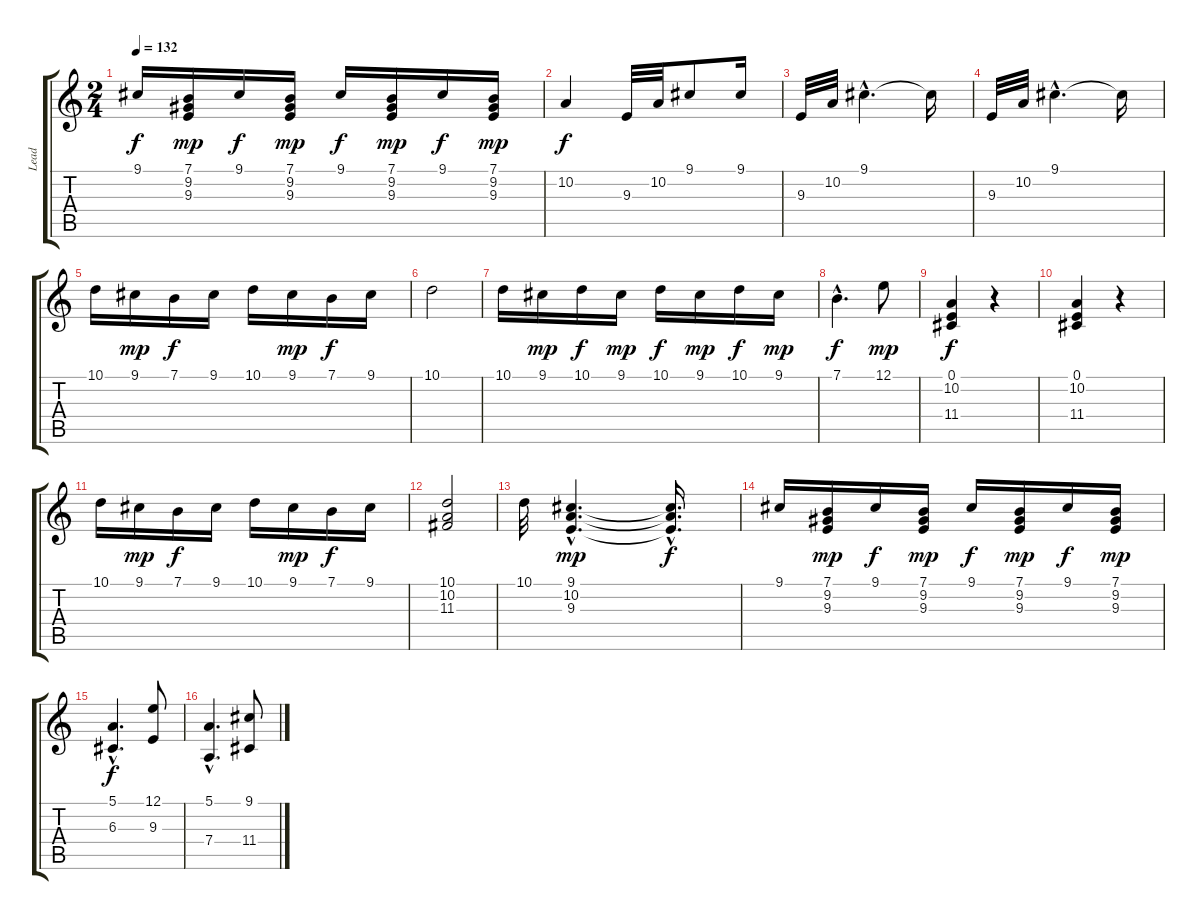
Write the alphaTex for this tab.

\track ("Lead" "Lead") {instrument acousticgrandpiano}
\staff {score tabs}
\tuning (E4 B3 G3 D3 A2 E2) {hide}
\ts (2 4)
\tempo 132
\clef g2
\ks c
9.1.16{dy f} (7.1 9.2 9.3).16{dy mp} 9.1.16{dy f} (7.1 9.2 9.3).16{dy mp} 9.1.16{dy f} (7.1 9.2 9.3).16{dy mp} 9.1.16{dy f} (7.1 9.2 9.3).16{dy mp} |
10.2.4{dy f} 9.3.32 10.2.32 9.1.8 9.1.16 |
9.3.32 10.2.32 9.1{hac}.4{d} 9.1{t}.16 |
9.3.32 10.2.32 9.1{hac}.4{d} 9.1{t}.16 |
10.1.16 9.1.16{dy mp} 7.1.16{dy f} 9.1.16 10.1.16 9.1.16{dy mp} 7.1.16{dy f} 9.1.16 |
10.1.2 |
10.1.16 9.1.16{dy mp} 10.1.16{dy f} 9.1.16{dy mp} 10.1.16{dy f} 9.1.16{dy mp} 10.1.16{dy f} 9.1.16{dy mp} |
7.1{hac}.4{d dy f} 12.1.8{dy mp} |
(0.1 10.2 11.4).4{dy f} r.4 |
(0.1 10.2 11.4).4 r.4 |
10.1.16 9.1.16{dy mp} 7.1.16{dy f} 9.1.16 10.1.16 9.1.16{dy mp} 7.1.16{dy f} 9.1.16 |
(10.1 10.2 11.3).2 |
10.1.32 (9.1{hac} 10.2{hac} 9.3{hac}).4{d dy mp} (9.1{hac t} 10.2{hac t} 9.3{hac t}).16{d dy f} |
9.1.16 (7.1 9.2 9.3).16{dy mp} 9.1.16{dy f} (7.1 9.2 9.3).16{dy mp} 9.1.16{dy f} (7.1 9.2 9.3).16{dy mp} 9.1.16{dy f} (7.1 9.2 9.3).16{dy mp} |
(5.1{hac} 6.3{hac}).4{d dy f} (12.1 9.3).8 |
(5.1{hac} 7.4{hac}).4{d} (9.1 11.4).8
